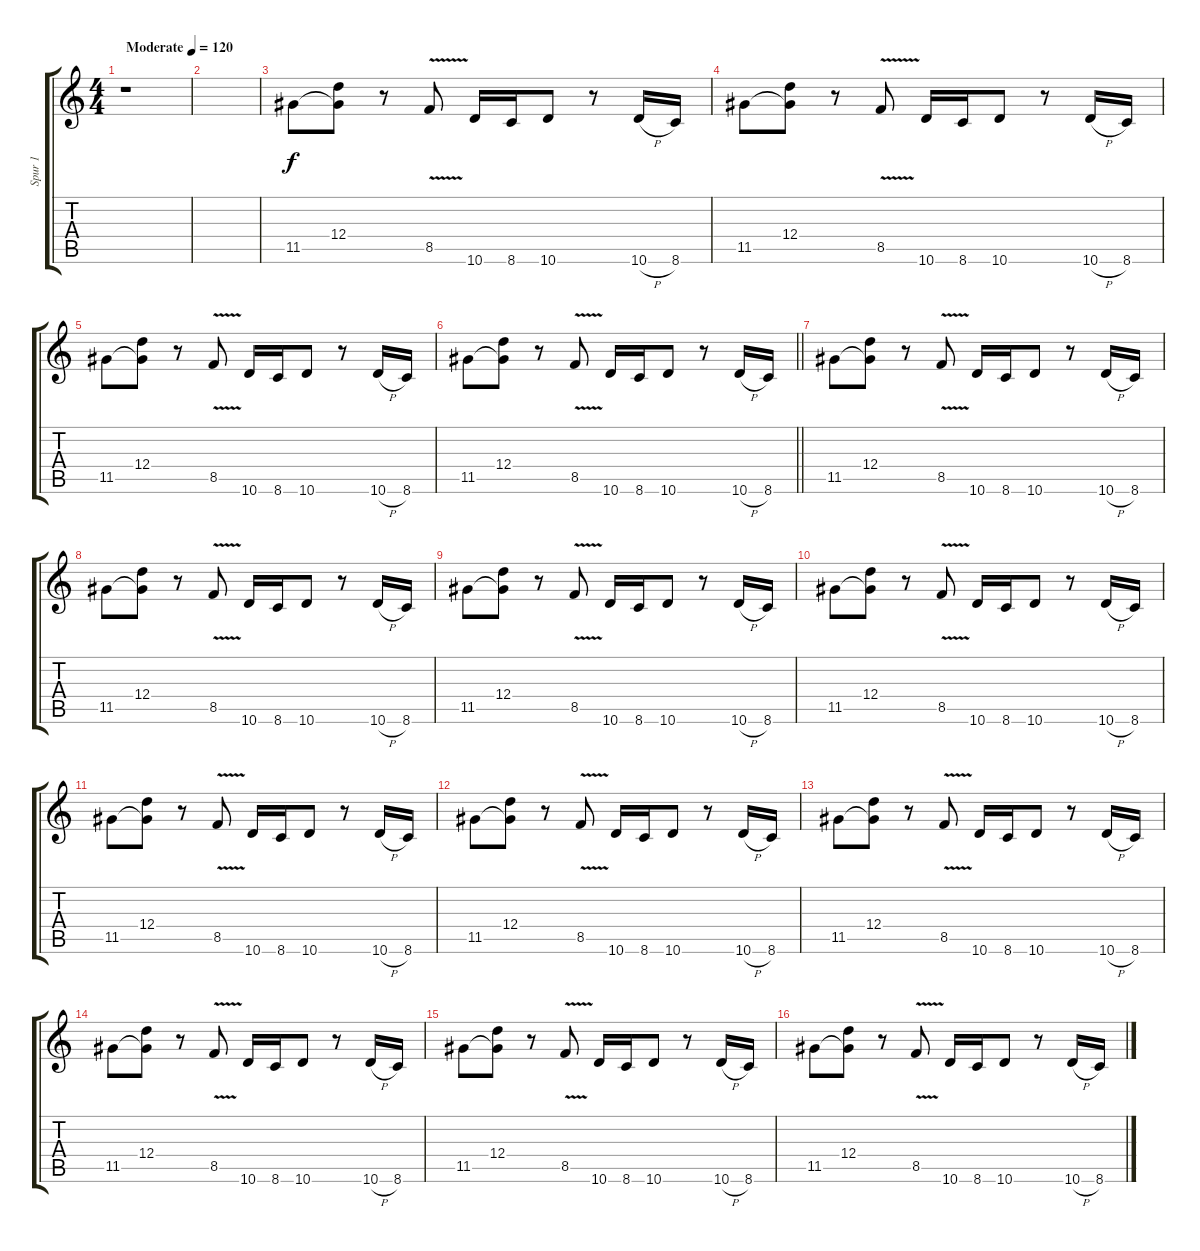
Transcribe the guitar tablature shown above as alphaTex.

\track ("Spur 1" "Spur 1") {instrument overdrivenguitar}
\staff {score tabs}
\tuning (E4 B3 G3 D3 A2 E2) {hide}
\ts (4 4)
\tempo (120 "Moderate")
\clef g2
\ks c
r.1{dy f instrument overdrivenguitar} |
|
11.5.8 (12.4 11.5{t}).8 r.8 8.5{v}.8 10.6.16 8.6.16 10.6.8 r.8 10.6{h}.16 8.6.16 |
11.5.8 (12.4 11.5{t}).8 r.8 8.5{v}.8 10.6.16 8.6.16 10.6.8 r.8 10.6{h}.16 8.6.16 |
11.5.8 (12.4 11.5{t}).8 r.8 8.5{v}.8 10.6.16 8.6.16 10.6.8 r.8 10.6{h}.16 8.6.16 |
\barLineRight lightlight
11.5.8 (12.4 11.5{t}).8 r.8 8.5{v}.8 10.6.16 8.6.16 10.6.8 r.8 10.6{h}.16 8.6.16 |
11.5.8 (12.4 11.5{t}).8 r.8 8.5{v}.8 10.6.16 8.6.16 10.6.8 r.8 10.6{h}.16 8.6.16 |
11.5.8 (12.4 11.5{t}).8 r.8 8.5{v}.8 10.6.16 8.6.16 10.6.8 r.8 10.6{h}.16 8.6.16 |
11.5.8 (12.4 11.5{t}).8 r.8 8.5{v}.8 10.6.16 8.6.16 10.6.8 r.8 10.6{h}.16 8.6.16 |
11.5.8 (12.4 11.5{t}).8 r.8 8.5{v}.8 10.6.16 8.6.16 10.6.8 r.8 10.6{h}.16 8.6.16 |
11.5.8 (12.4 11.5{t}).8 r.8 8.5{v}.8 10.6.16 8.6.16 10.6.8 r.8 10.6{h}.16 8.6.16 |
11.5.8 (12.4 11.5{t}).8 r.8 8.5{v}.8 10.6.16 8.6.16 10.6.8 r.8 10.6{h}.16 8.6.16 |
11.5.8 (12.4 11.5{t}).8 r.8 8.5{v}.8 10.6.16 8.6.16 10.6.8 r.8 10.6{h}.16 8.6.16 |
11.5.8 (12.4 11.5{t}).8 r.8 8.5{v}.8 10.6.16 8.6.16 10.6.8 r.8 10.6{h}.16 8.6.16 |
11.5.8 (12.4 11.5{t}).8 r.8 8.5{v}.8 10.6.16 8.6.16 10.6.8 r.8 10.6{h}.16 8.6.16 |
11.5.8 (12.4 11.5{t}).8 r.8 8.5{v}.8 10.6.16 8.6.16 10.6.8 r.8 10.6{h}.16 8.6.16
